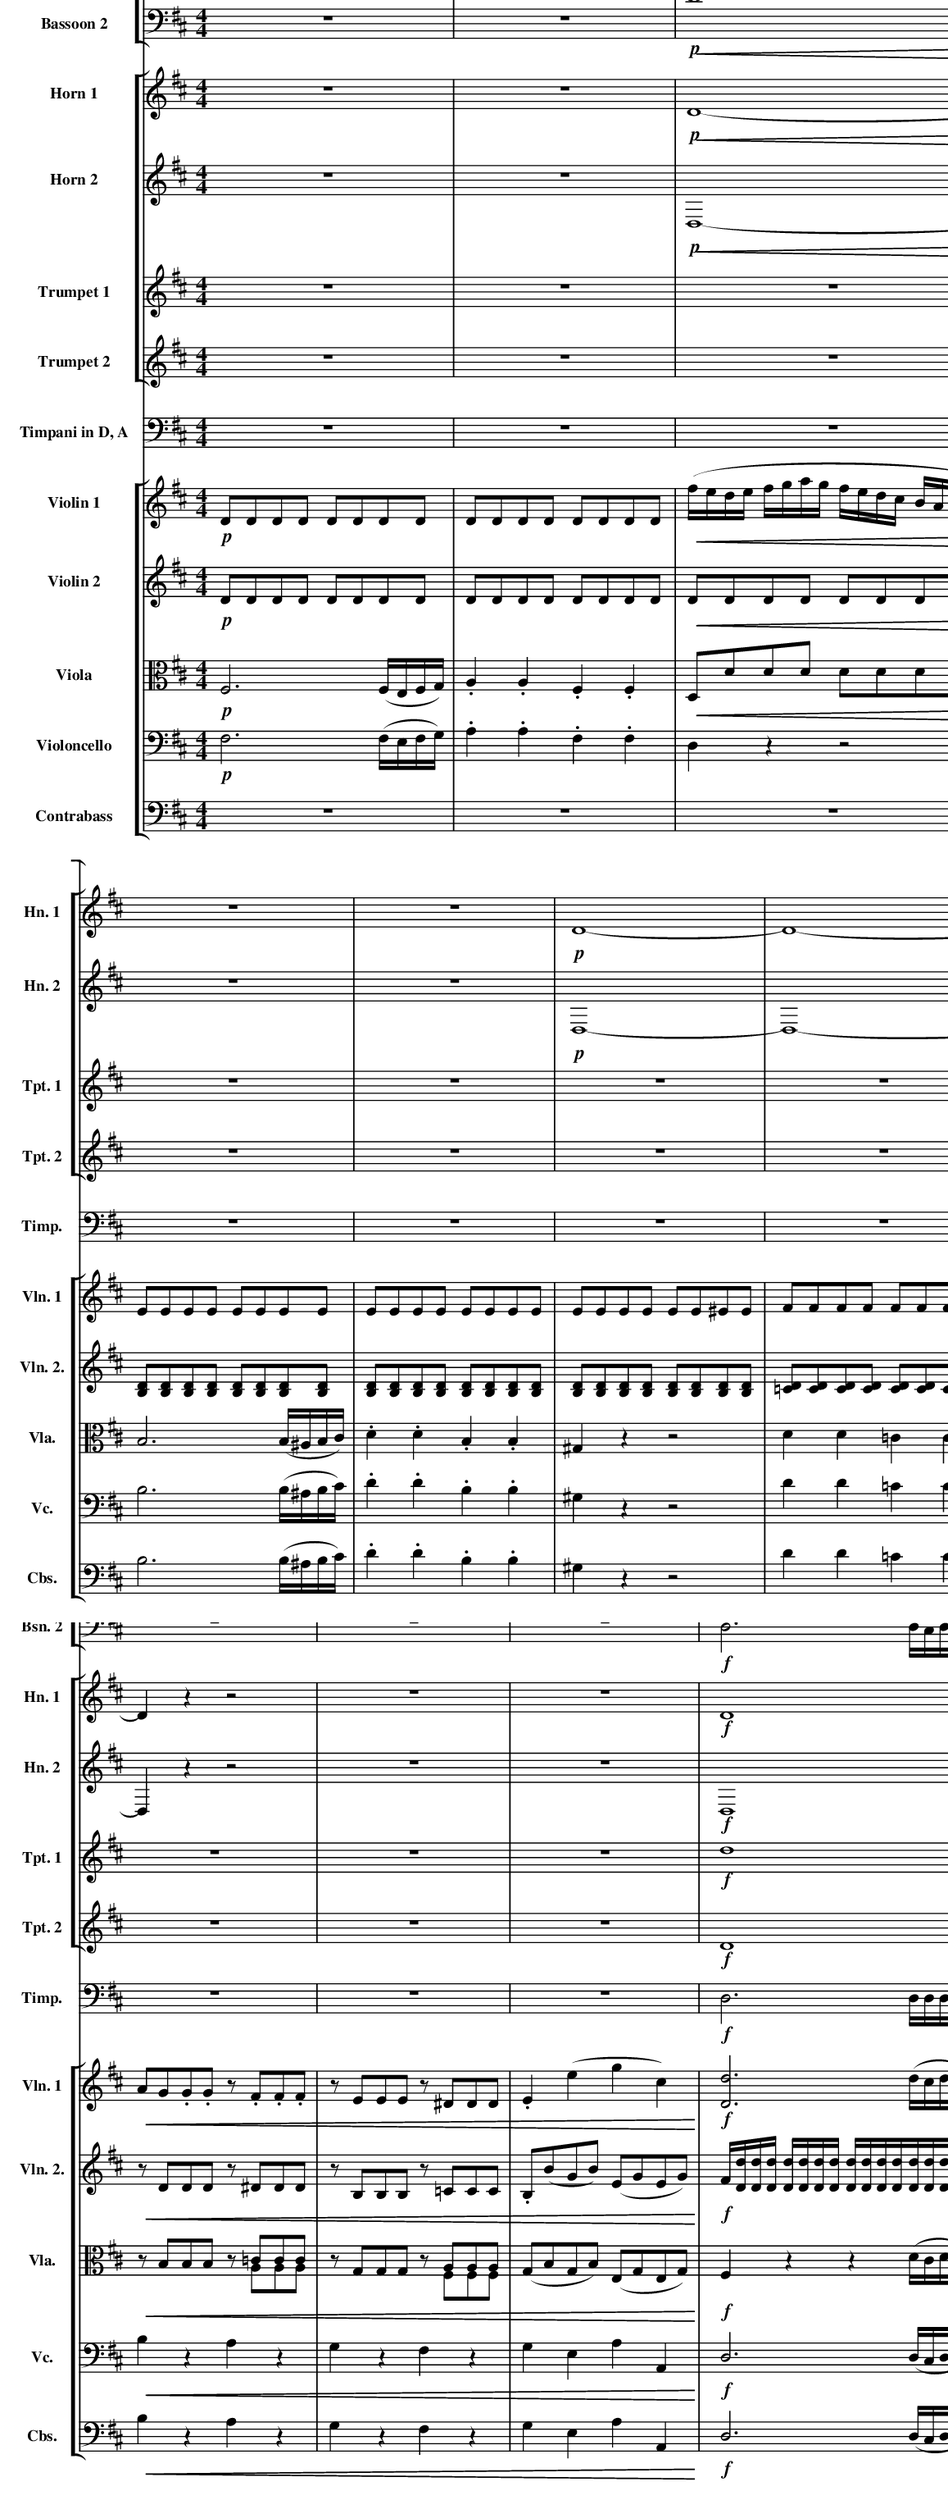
X:1
%%score [ 1 | 2 | 3 | 4 | 5 | 6 | 7 | 8 ] [ 9 | 10 | 11 | 12 ] 13 [ 14 | 15 | ( 16 17 ) | 18 | 19 ]
L:1/4
Q:1/2=100
M:4/4
K:D
V:1 treble nm="Flute 1" snm="Fl. 1"
V:2 treble nm="Flute 2" snm="Fl. 2"
V:3 treble nm="Oboe 1" snm="Ob. 1"
V:4 treble nm="Oboe 2" snm="Ob. 2"
V:5 treble nm="Clarinet 1" snm="Cl. 1"
V:6 treble nm="Clarinet 2" snm="Cl. 2"
V:7 bass nm="Bassoon 1" snm="Bsn. 1"
V:8 bass nm="Bassoon 2" snm="Bsn. 2"
L:1/8
V:9 treble nm="Horn 1" snm="Hn. 1"
V:10 treble nm="Horn 2" snm="Hn. 2"
V:11 treble nm="Trumpet 1" snm="Tpt. 1"
V:12 treble nm="Trumpet 2" snm="Tpt. 2"
V:13 bass nm="Timpani in D, A" snm="Timp."
L:1/8
V:14 treble nm="Violin 1" snm="Vln. 1"
L:1/8
V:15 treble nm="Violin 2" snm="Vln. 2."
L:1/8
V:16 alto nm="Viola" snm="Vla."
L:1/8
V:17 alto
L:1/8
V:18 bass nm="Violoncello" snm="Vc."
L:1/16
V:19 bass transpose=-12 nm="Contrabass" snm="Cbs."
L:1/16
V:1
 z4 | z4 | z4 | z4 | z4 | z4 | z4 | z4 | z4 | z4 | z4 | z4 |!f! d'4 | d'4 | %14
V:2
 z4 | z4 | z4 | z4 | z4 | z4 | z4 | z4 | z4 | z4 | z4 | z4 |!f! d'4 | d'4 | %14
V:3
 z4 | z4 |!<(!!p! (f4!<)! |!p! e) z z2 | z4 | z4 | (e3 ^e | f) z z2 | f3 (f |!<(! a g2 f-) | %10
 (f e2 ^d-) | (d e g c)!<)! |!f! =d4 | d4 | %14
V:4
 z4 | z4 |!<(!!p! d4-!<)! |!p! d z z2 | z4 | z4 | z4 | z4 | z4 | z4 | z4 | z4 |!f! =d4 | d4 | %14
V:5
 z4 | z4 | z4 | z4 | z4 | z4 | z4 | z4 | z4 | z4 | z4 | z4 |!f! d4 | d4 | %14
V:6
 z4 | z4 | z4 | z4 | z4 | z4 | z4 | z4 | z4 | z4 | z4 | z4 |!f! D4 | D4 | %14
V:7
 z4 | z4 |!<(!!p! (F4!<)! |!p! E) z z2 | z4 | z4 | (E3 ^E | F) z z2 | F3 (F |!<(! A G2 F-) | %10
 (F E2 ^D-) | (D E G C)!<)! |!f! D,3 (D,/4C,/4D,/4E,/4) | F,3 (F,/4E,/4F,/4G,/4) | %14
V:8
 z8 | z8 |!<(!!p! D8-!<)! |!p! D2 z2 z4 | z8 | z8 | z8 | z8 | z8 | z8 | z8 | z8 | %12
!f! D,6 (D,/C,/D,/E,/) | F,6 (F,/E,/F,/G,/) | %14
V:9
 z4 | z4 |!<(!!p! D4-!<)! |!p! D z z2 | z4 | z4 |!p! D4- | D4- | D4- | D z z2 | z4 | z4 |!f! D4 | %13
 D4 | %14
V:10
 z4 | z4 |!<(!!p! D,4-!<)! |!p! D, z z2 | z4 | z4 |!p! D,4- | D,4- | D,4- | D, z z2 | z4 | z4 | %12
!f! D,4 | D,4 | %14
V:11
 z4 | z4 | z4 | z4 | z4 | z4 | z4 | z4 | z4 | z4 | z4 | z4 |!f! d4 | d4 | %14
V:12
 z4 | z4 | z4 | z4 | z4 | z4 | z4 | z4 | z4 | z4 | z4 | z4 |!f! D4 | D4 | %14
V:13
 z8 | z8 | z8 | z8 | z8 | z8 | z8 | z8 | z8 | z8 | z8 | z8 |!f! D,6 D,/D,/D,/D,/ | %13
 D,6 D,/D,/D,/D,/ | %14
V:14
!p! DDDD DDDD | DDDD DDDD |!<(! (f/e/d/e/ f/g/a/g/ f/e/d/c/ B/A/G/F/)!<)! |!p! EEEE EEEE | %4
 EEEE EEEE | EEEE EEEE | EEEE EE^EE | FFFF FFFF | FFFF FFFF |!<(! AG.G.G z .F.F.F | z EEE z ^DDD | %11
 .E2 (e2 g2 c2)!<)! |!f! [Dd]6 (d/c/d/e/) | f6 (f/e/f/g/) | %14
V:15
!p! DDDD DDDD | DDDD DDDD |!<(! DDDD DDDD!<)! |!p! [B,D][B,D][B,D][B,D] [B,D][B,D][B,D][B,D] | %4
 [B,D][B,D][B,D][B,D] [B,D][B,D][B,D][B,D] | [B,D][B,D][B,D][B,D] [B,D][B,D][B,D][B,D] | %6
 [B,D][B,D][B,D][B,D] [B,D][B,D][B,D][B,D] | [=CD][CD][CD][CD] [CD][CD][CD][CD] | %8
 [=CD][CD][CD][CD] [CD][CD][CD][CD] |!<(! z DDD z ^DDD | z B,B,B, z =CCC | .B,(BGB) (EGEG)!<)! | %12
!f! F/[Dd]/[Dd]/[Dd]/ [Dd]/[Dd]/[Dd]/[Dd]/ [Dd]/[Dd]/[Dd]/[Dd]/[Dd]/[Dd]/[Dd]/[Dd]/ | %13
 [Dd]/[Dd]/[Dd]/[Dd]/[Dd]/[Dd]/[Dd]/[Dd]/ [Dd]/[Dd]/[Dd]/[Dd]/[Dd]/[Dd]/[Dd]/[Dd]/ | %14
V:16
!p! F,6 (F,/E,/F,/G,/) | .A,2 .A,2 .F,2 .F,2 |!<(! D,DDD DDDD!<)! |!p! G,6 (G,/F,/G,/A,/) | %4
 B,6 (B,/^A,/B,/C/) | .D2 .D2 .B,2 .B,2 | ^G,2 z2 z4 | D2 D2 =C2 C2 | A,2 z2 z4 | %9
!<(! z B,B,B, z =CCC | z G,G,G, z A,A,A, | (G,B,G,B,) (E,G,E,G,)!<)! |!f! F,2 z2 z2 (D/C/D/E/) | %13
 F6 (F/E/F/G/) | %14
V:17
 x8 | x8 | x8 | x8 | x8 | x8 | x8 | x8 | x8 | x4 x A,A,A, | x4 x F,F,F, | x8 | x8 | x8 | %14
V:18
!p! F,12 (F,E,F,G,) | .A,4 .A,4 .F,4 .F,4 | D,4 z4 z8 |!p! G,12 (G,F,G,A,) | B,12 (B,^A,B,C) | %5
 .D4 .D4 .B,4 .B,4 | ^G,4 z4 z8 | D4 D4 =C4 C4 | A,4 z4 z8 |!<(! B,4 z4 A,4 z4 | G,4 z4 F,4 z4 | %11
 G,4 E,4 A,4 A,,4!<)! |!f! D,12 (D,C,D,E,) | F,12 (F,E,F,G,) | %14
V:19
 z16 | z16 | z16 | G,12 (G,F,G,A,) | B,12 (B,^A,B,C) | .D4 .D4 .B,4 .B,4 | ^G,4 z4 z8 | %7
 D4 D4 =C4 C4 | A,4 z4 z8 |!<(! B,4 z4 A,4 z4 | G,4 z4 F,4 z4 | G,4 E,4 A,4 A,,4!<)! | %12
!f! D,12 (D,C,D,E,) | F,12 (F,E,F,G,) | %14
